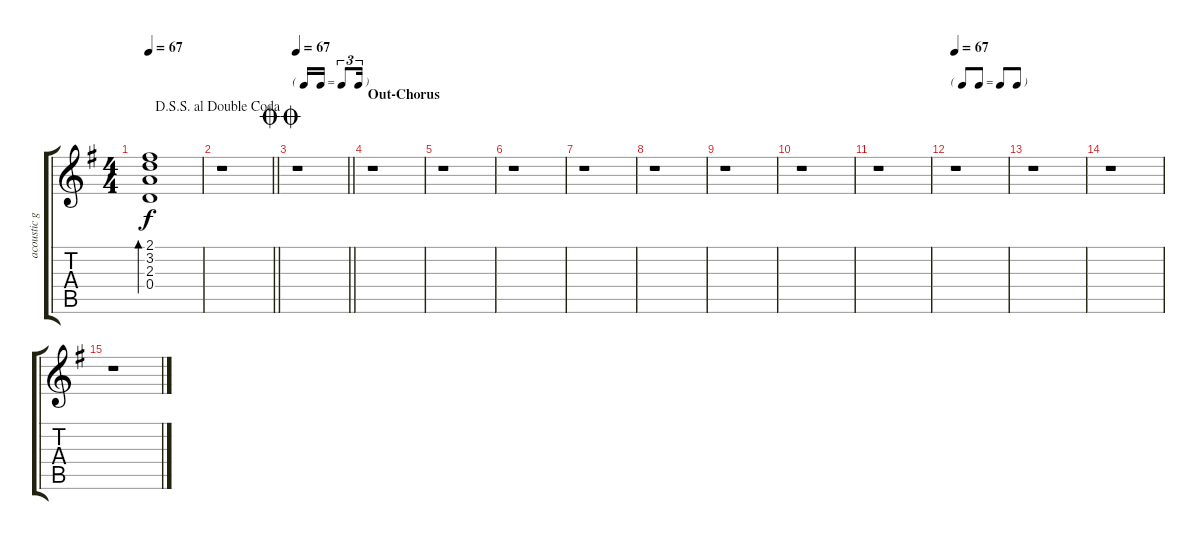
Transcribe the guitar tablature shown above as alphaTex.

\track ("acoustic guitar" "acoustic g") {instrument acousticguitarsteel}
\staff {score tabs}
\tuning (E4 B3 G3 D3 A2 E2) {hide}
\ts (4 4)
\tempo 67
\clef g2
\ks g
(2.1 3.2 2.3 0.4).1{bd 30 dy f} |
\jump dalsegnosegnoaldoublecoda
\barLineRight lightlight
r.1 |
\tf triplet16th
\jump doublecoda
\tempo 67
\barLineRight lightlight
r.1 |
\section ("" "Out-Chorus")
r.1 |
r.1 |
r.1 |
r.1 |
r.1 |
r.1 |
r.1 |
r.1 |
\tf none
\tempo 67
r.1 |
r.1 |
r.1 |
r.1
